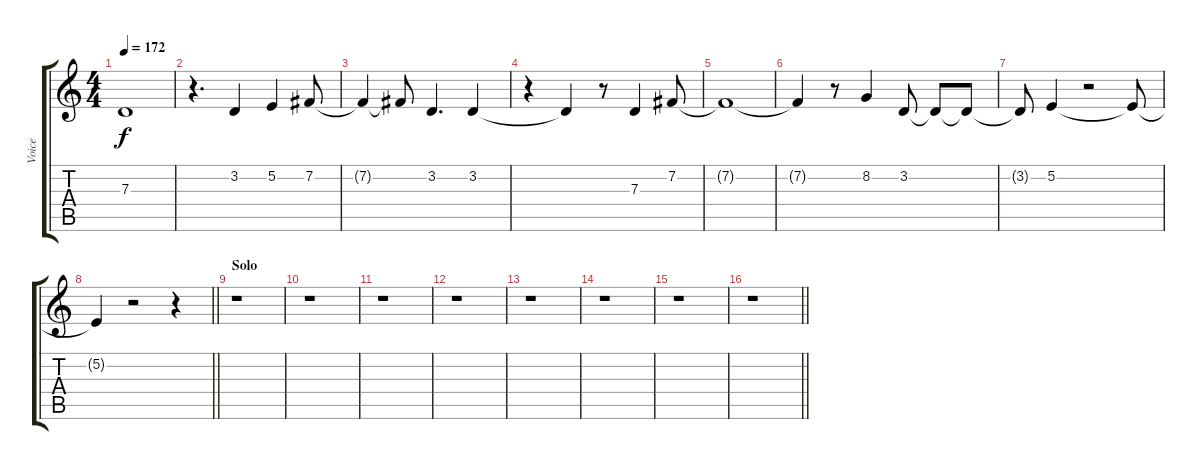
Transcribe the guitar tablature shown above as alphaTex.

\track ("Voice" "Voice") {instrument clarinet}
\staff {score tabs}
\tuning (E4 B3 G3 D3 A2 E2) {hide}
\ts (4 4)
\tempo 172
\clef g2
\ks c
7.3{t}.1{dy f} |
r.4{d} 3.2.4 5.2.4 7.2.8 |
7.2{t}.4 7.2{t}.8 3.2.4{d} 3.2.4 |
r.4 3.2{t}.4 r.8 7.3.4 7.2.8 |
7.2{t}.1 |
7.2{t}.4 r.8 8.2.4 3.2.8 3.2{t}.8 3.2{t}.8 |
3.2{t}.8 5.2.4 r.2 5.2{t}.8 |
\barLineRight lightlight
5.2{t}.4 r.2 r.4 |
\section ("" "Solo")
r.1 |
r.1 |
r.1 |
r.1 |
r.1 |
r.1 |
r.1 |
\barLineRight lightlight
r.1
